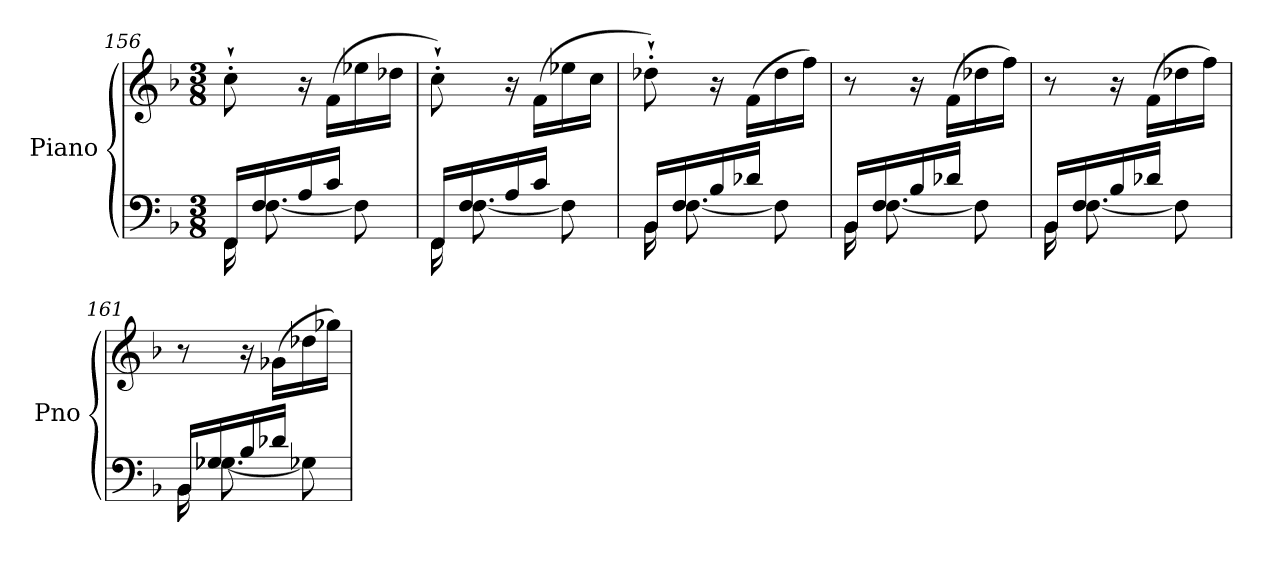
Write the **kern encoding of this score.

**kern	**kern	**dynam
*part1	*part1	*part1
*staff2	*staff1	*staff1/2
*I"Piano	*	*
*I'Pno	*	*
*clefF4	*clefG2	*
*k[b-]	*k[b-]	*
*M3/8	*M3/8	*
=156	=156	=156
*^	*	*
16FF/LL	16FF\	8cc`'\	.
16F/	[8.F\	.	.
16A/	.	16r	.
16c/JJ	.	(16f\LL	.
8ryy	8F\]	16ee-X\	.
.	.	16dd-X\JJ	.
=157	=157	=157	=157
16FF/LL	16FF\	8cc`'\)	.
16F/	[8.F\	.	.
16A/	.	16r	.
16c/JJ	.	(16f\LL	.
8ryy	8F\]	16ee-X\	.
.	.	16cc\JJ	.
=158	=158	=158	=158
16BB-/LL	16BB-\	8dd-X`'\)	.
16F/	[8.F\	.	.
16B-/	.	16r	.
16d-X/JJ	.	(16f\LL	.
8ryy	8F\]	16dd-\	.
.	.	16ff\JJ)	.
!!LO:LB:g=z
=159	=159	=159	=159
!	!	!	!LO:DY:b
16BB-/LL	16BB-\	8r	other-dynamics
16F/	[8.F\	.	.
16B-/	.	16r	.
16d-X/JJ	.	(16f\LL	.
8ryy	8F\]	16dd-X\	.
.	.	16ff\JJ)	.
!!LO:LB:g=z
=160	=160	=160	=160
16BB-/LL	16BB-\	8r	.
16F/	[8.F\	.	.
16B-/	.	16r	.
16d-X/JJ	.	(16f\LL	.
8ryy	8F\]	16dd-X\	.
.	.	16ff\JJ)	.
=161	=161	=161	=161
16BB-/LL	16BB-\	8r	.
16G-X/	[8.G-X\	.	.
16B-/	.	16r	.
16d-X/JJ	.	(16g-X\LL	.
8ryy	8G-X\]	16dd-X\	.
.	.	16gg-X\JJ)	.
*v	*v	*	*
=	=	=
*-	*-	*-
